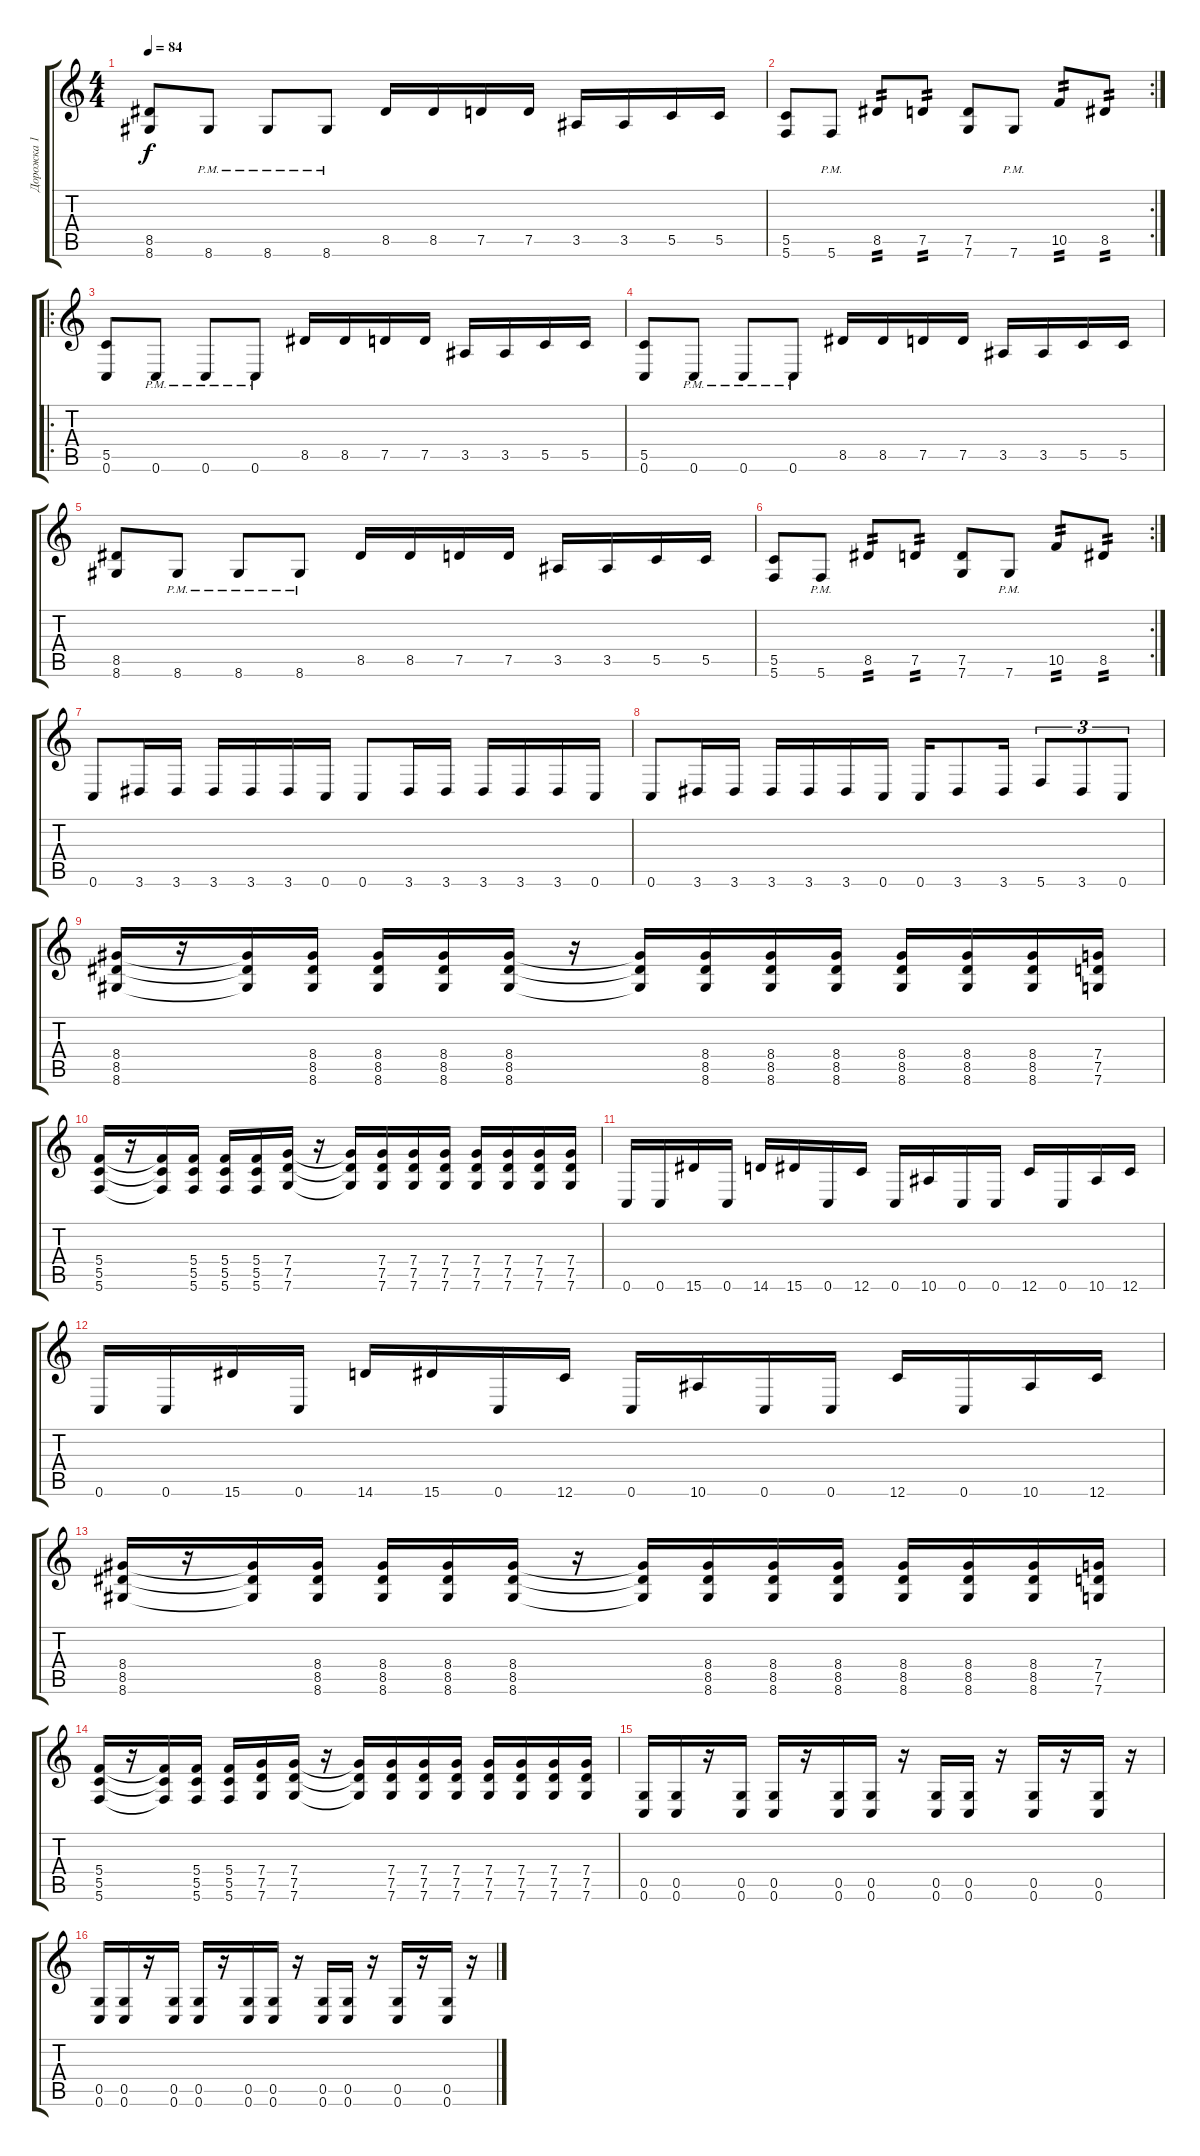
\track ("Дорожка 1" "Дорожка 1") {instrument overdrivenguitar}
\staff {score tabs}
\tuning (D4 A3 F3 C3 G2 C2) {hide}
\ts (4 4)
\tempo 84
\clef g2
\ks c
(8.5 8.6).8{dy f} 8.6{pm}.8 8.6{pm}.8 8.6{pm}.8 8.5.16 8.5.16 7.5.16 7.5.16 3.5.16 3.5.16 5.5.16 5.5.16 |
\rc 2
(5.5 5.6).8 5.6{pm}.8 8.5.8{tp 2} 7.5.8{tp 2} (7.5 7.6).8 7.6{pm}.8 10.5.8{tp 2} 8.5.8{tp 2} |
\ro
(5.5 0.6).8 0.6{pm}.8 0.6{pm}.8 0.6{pm}.8 8.5.16 8.5.16 7.5.16 7.5.16 3.5.16 3.5.16 5.5.16 5.5.16 |
(5.5 0.6).8 0.6{pm}.8 0.6{pm}.8 0.6{pm}.8 8.5.16 8.5.16 7.5.16 7.5.16 3.5.16 3.5.16 5.5.16 5.5.16 |
(8.5 8.6).8 8.6{pm}.8 8.6{pm}.8 8.6{pm}.8 8.5.16 8.5.16 7.5.16 7.5.16 3.5.16 3.5.16 5.5.16 5.5.16 |
\rc 2
(5.5 5.6).8 5.6{pm}.8 8.5.8{tp 2} 7.5.8{tp 2} (7.5 7.6).8 7.6{pm}.8 10.5.8{tp 2} 8.5.8{tp 2} |
0.6.8 3.6.16 3.6.16 3.6.16 3.6.16 3.6.16 0.6.16 0.6.8 3.6.16 3.6.16 3.6.16 3.6.16 3.6.16 0.6.16 |
0.6.8 3.6.16 3.6.16 3.6.16 3.6.16 3.6.16 0.6.16 0.6.16 3.6.8 3.6.16 5.6.8{tu (3 2)} 3.6.8{tu (3 2)} 0.6.8{tu (3 2)} |
(8.4 8.5 8.6).16 r.16 (8.4{t} 8.5{t} 8.6{t}).16 (8.4 8.5 8.6).16 (8.4 8.5 8.6).16 (8.4 8.5 8.6).16 (8.4 8.5 8.6).16 r.16 (8.4{t} 8.5{t} 8.6{t}).16 (8.4 8.5 8.6).16 (8.4 8.5 8.6).16 (8.4 8.5 8.6).16 (8.4 8.5 8.6).16 (8.4 8.5 8.6).16 (8.4 8.5 8.6).16 (7.4 7.5 7.6).16 |
(5.4 5.5 5.6).16 r.16 (5.4{t} 5.5{t} 5.6{t}).16 (5.4 5.5 5.6).16 (5.4 5.5 5.6).16 (5.4 5.5 5.6).16 (7.4 7.5 7.6).16 r.16 (7.4{t} 7.5{t} 7.6{t}).16 (7.4 7.5 7.6).16 (7.4 7.5 7.6).16 (7.4 7.5 7.6).16 (7.4 7.5 7.6).16 (7.4 7.5 7.6).16 (7.4 7.5 7.6).16 (7.4 7.5 7.6).16 |
0.6.16 0.6.16 15.6.16 0.6.16 14.6.16 15.6.16 0.6.16 12.6.16 0.6.16 10.6.16 0.6.16 0.6.16 12.6.16 0.6.16 10.6.16 12.6.16 |
0.6.16 0.6.16 15.6.16 0.6.16 14.6.16 15.6.16 0.6.16 12.6.16 0.6.16 10.6.16 0.6.16 0.6.16 12.6.16 0.6.16 10.6.16 12.6.16 |
(8.4 8.5 8.6).16 r.16 (8.4{t} 8.5{t} 8.6{t}).16 (8.4 8.5 8.6).16 (8.4 8.5 8.6).16 (8.4 8.5 8.6).16 (8.4 8.5 8.6).16 r.16 (8.4{t} 8.5{t} 8.6{t}).16 (8.4 8.5 8.6).16 (8.4 8.5 8.6).16 (8.4 8.5 8.6).16 (8.4 8.5 8.6).16 (8.4 8.5 8.6).16 (8.4 8.5 8.6).16 (7.4 7.5 7.6).16 |
(5.4 5.5 5.6).16 r.16 (5.4{t} 5.5{t} 5.6{t}).16 (5.4 5.5 5.6).16 (5.4 5.5 5.6).16 (7.4 7.5 7.6).16 (7.4 7.5 7.6).16 r.16 (7.4{t} 7.5{t} 7.6{t}).16 (7.4 7.5 7.6).16 (7.4 7.5 7.6).16 (7.4 7.5 7.6).16 (7.4 7.5 7.6).16 (7.4 7.5 7.6).16 (7.4 7.5 7.6).16 (7.4 7.5 7.6).16 |
(0.5 0.6).16 (0.5 0.6).16 r.16 (0.5 0.6).16 (0.5 0.6).16 r.16 (0.5 0.6).16 (0.5 0.6).16 r.16 (0.5 0.6).16 (0.5 0.6).16 r.16 (0.5 0.6).16 r.16 (0.5 0.6).16 r.16 |
(0.5 0.6).16 (0.5 0.6).16 r.16 (0.5 0.6).16 (0.5 0.6).16 r.16 (0.5 0.6).16 (0.5 0.6).16 r.16 (0.5 0.6).16 (0.5 0.6).16 r.16 (0.5 0.6).16 r.16 (0.5 0.6).16 r.16
